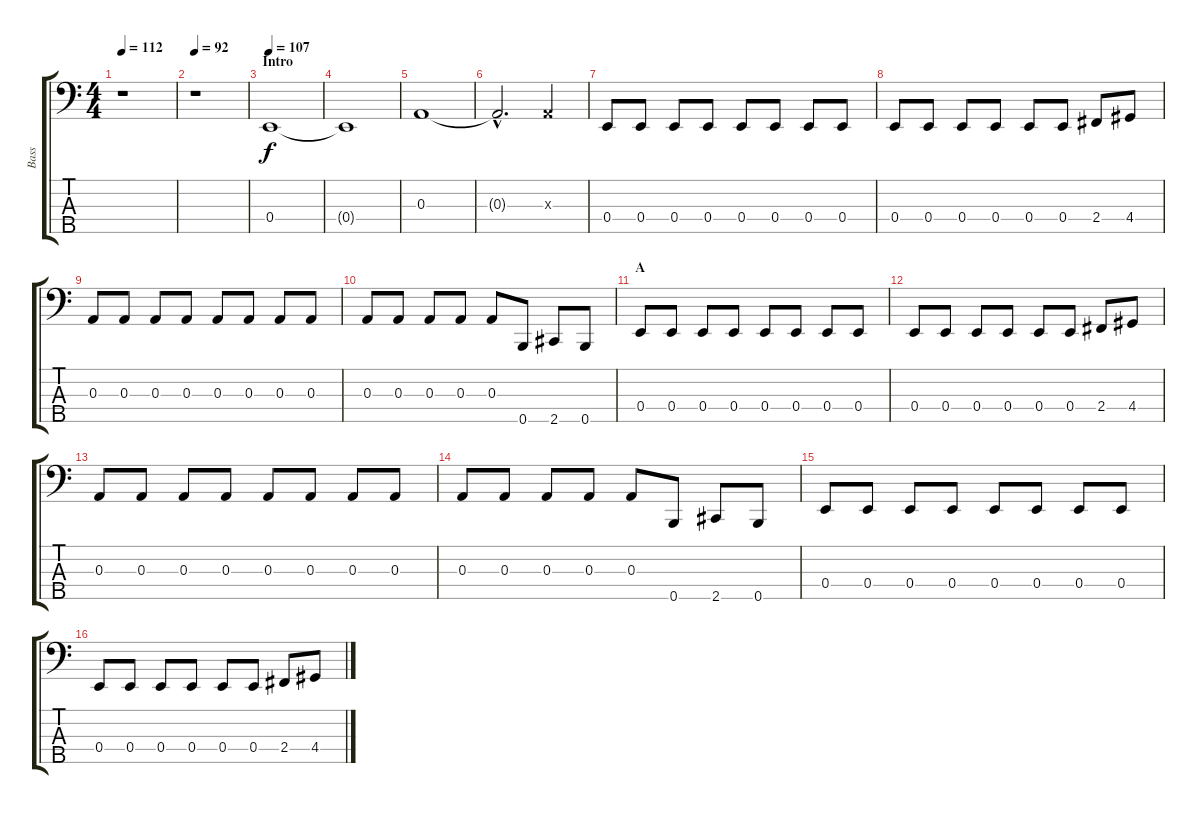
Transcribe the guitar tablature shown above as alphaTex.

\track ("Bass" "Bass") {instrument electricbassfinger}
\staff {score tabs}
\tuning (G2 D2 A1 E1 B0) {hide}
\ts (4 4)
\tempo 112
\clef f4
\ks c
r.1{dy f instrument electricbassfinger} |
\tempo 92
r.1 |
\section ("" "Intro")
\tempo 107
0.4.1 |
0.4{t}.1 |
0.3.1 |
0.3{hac t}.2{d} 0.3{x}.4 |
0.4.8 0.4.8 0.4.8 0.4.8 0.4.8 0.4.8 0.4.8 0.4.8 |
0.4.8 0.4.8 0.4.8 0.4.8 0.4.8 0.4.8 2.4.8 4.4.8 |
0.3.8 0.3.8 0.3.8 0.3.8 0.3.8 0.3.8 0.3.8 0.3.8 |
0.3.8 0.3.8 0.3.8 0.3.8 0.3.8 0.5.8 2.5.8 0.5.8 |
\section ("" "A")
0.4.8 0.4.8 0.4.8 0.4.8 0.4.8 0.4.8 0.4.8 0.4.8 |
0.4.8 0.4.8 0.4.8 0.4.8 0.4.8 0.4.8 2.4.8 4.4.8 |
0.3.8 0.3.8 0.3.8 0.3.8 0.3.8 0.3.8 0.3.8 0.3.8 |
0.3.8 0.3.8 0.3.8 0.3.8 0.3.8 0.5.8 2.5.8 0.5.8 |
0.4.8 0.4.8 0.4.8 0.4.8 0.4.8 0.4.8 0.4.8 0.4.8 |
0.4.8 0.4.8 0.4.8 0.4.8 0.4.8 0.4.8 2.4.8 4.4.8
